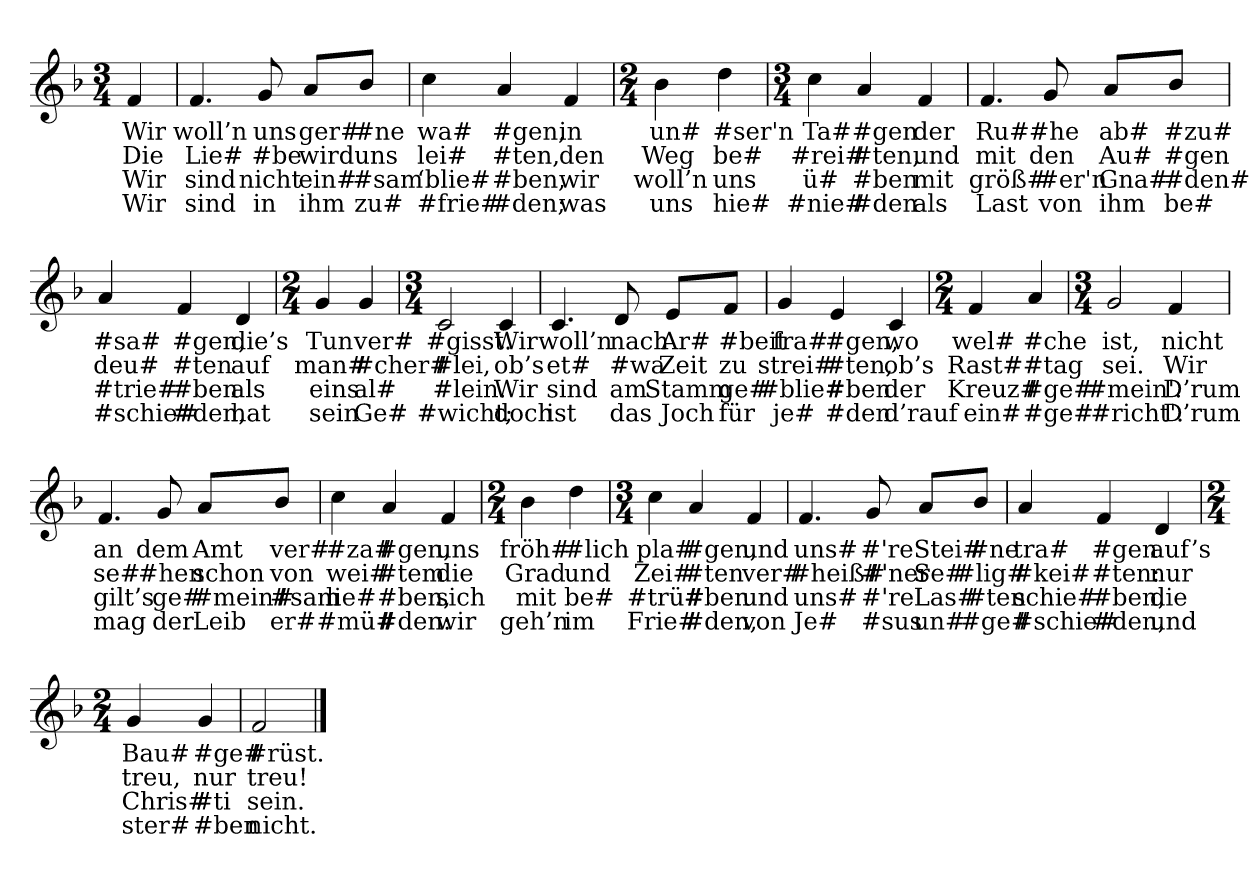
**kern	**text	**text	**text	**text
*part1	*part1	*part1	*part1	*part1
*staff1	*staff1	*staff1	*staff1	*staff1
*clefG2	*	*	*	*
*k[b-]	*	*	*	*
*M3/4	*	*	*	*
=	=	=	=	=
4f	Wir	Die	Wir	Wir
=	=	=	=	=
4.f	woll’n	Lie#	sind	sind
8g	uns	#be	nicht	in
8a/L	ger#	wird	ein#	ihm
8b-/J	#ne	uns	#sam	zu#
=	=	=	=	=
4cc	wa#	lei#	‘blie#	#frie#
4a	#gen,	#ten,	#ben,	#den;
4f	in	den	wir	was
=	=	=	=	=
*M2/4	*	*	*	*
4b-	un#	Weg	woll’n	uns
4dd	#ser'n	be#	uns	hie#
=	=	=	=	=
*M3/4	*	*	*	*
4cc	Ta#	#rei#	ü#	#nie#
4a	#gen	#ten,	#ben	#den
4f	der	und	mit	als
=	=	=	=	=
4.f	Ru#	mit	größ#	Last
8g	#he	den	#er'n	von
8a/L	ab#	Au#	Gna#	ihm
8b-/J	#zu#	#gen	#den#	be#
=	=	=	=	=
4a	#sa#	deu#	#trie#	#schie#
4f	#gen,	#ten	#ben	#den,
4d	die’s	auf	als	hat
=	=	=	=	=
*M2/4	*	*	*	*
4g	Tun	man#	eins	sein
4g	ver#	#cher#	al#	Ge#
=	=	=	=	=
*M3/4	*	*	*	*
2c	#gisst.	#lei,	#lein.	#wicht;
4c	Wir	ob’s	Wir	doch
=	=	=	=	=
4.c	woll’n	et#	sind	ist
8d	nach	#wa	am	das
8e/L	Ar#	Zeit	Stamm	Joch
8f/J	#beit	zu	ge#	für
=	=	=	=	=
4g	fra#	strei#	#blie#	je#
4e	#gen,	#ten,	#ben	#den
4c	wo	ob’s	der	d’rauf
=	=	=	=	=
*M2/4	*	*	*	*
4f	wel#	Rast#	Kreuz#	ein#
4a	#che	#tag	#ge#	#ge#
=	=	=	=	=
*M3/4	*	*	*	*
2g	ist,	sei.	#mein'.	#richt'.
4f	nicht	Wir	D’rum	D’rum
=	=	=	=	=
4.f	an	se#	gilt’s	mag
8g	dem	#hen	ge#	der
8a/L	Amt	schon	#mein#	Leib
8b-/J	ver#	von	#sam	er#
=	=	=	=	=
4cc	#za#	wei#	lie#	#mü#
4a	#gen,	#tem	#ben,	#den:
4f	uns	die	sich	wir
=	=	=	=	=
*M2/4	*	*	*	*
4b-	fröh#	Grad	mit	geh’n
4dd	#lich	und	be#	im
=	=	=	=	=
*M3/4	*	*	*	*
4cc	pla#	Zei#	#trü#	Frie#
4a	#gen,	#ten	#ben	#den,
4f	und	ver#	und	von
=	=	=	=	=
4.f	uns#	#heiß#	uns#	Je#
8g	#'re	#'ner	#'re	#sus
8a/L	Stei#	Se#	Las#	un#
8b-/J	#ne	#lig#	#ten	#ge#
=	=	=	=	=
4a	tra#	#kei#	schie#	#schie#
4f	#gen	#ten:	#ben,	#den,
4d	auf’s	nur	die	und
=	=	=	=	=
*M2/4	*	*	*	*
4g	Bau#	treu,	Chris#	ster#
4g	#ge#	nur	#ti	#ben
=	=	=	=	=
2f	#rüst.	treu!	sein.	nicht.
==	==	==	==	==
*-	*-	*-	*-	*-
